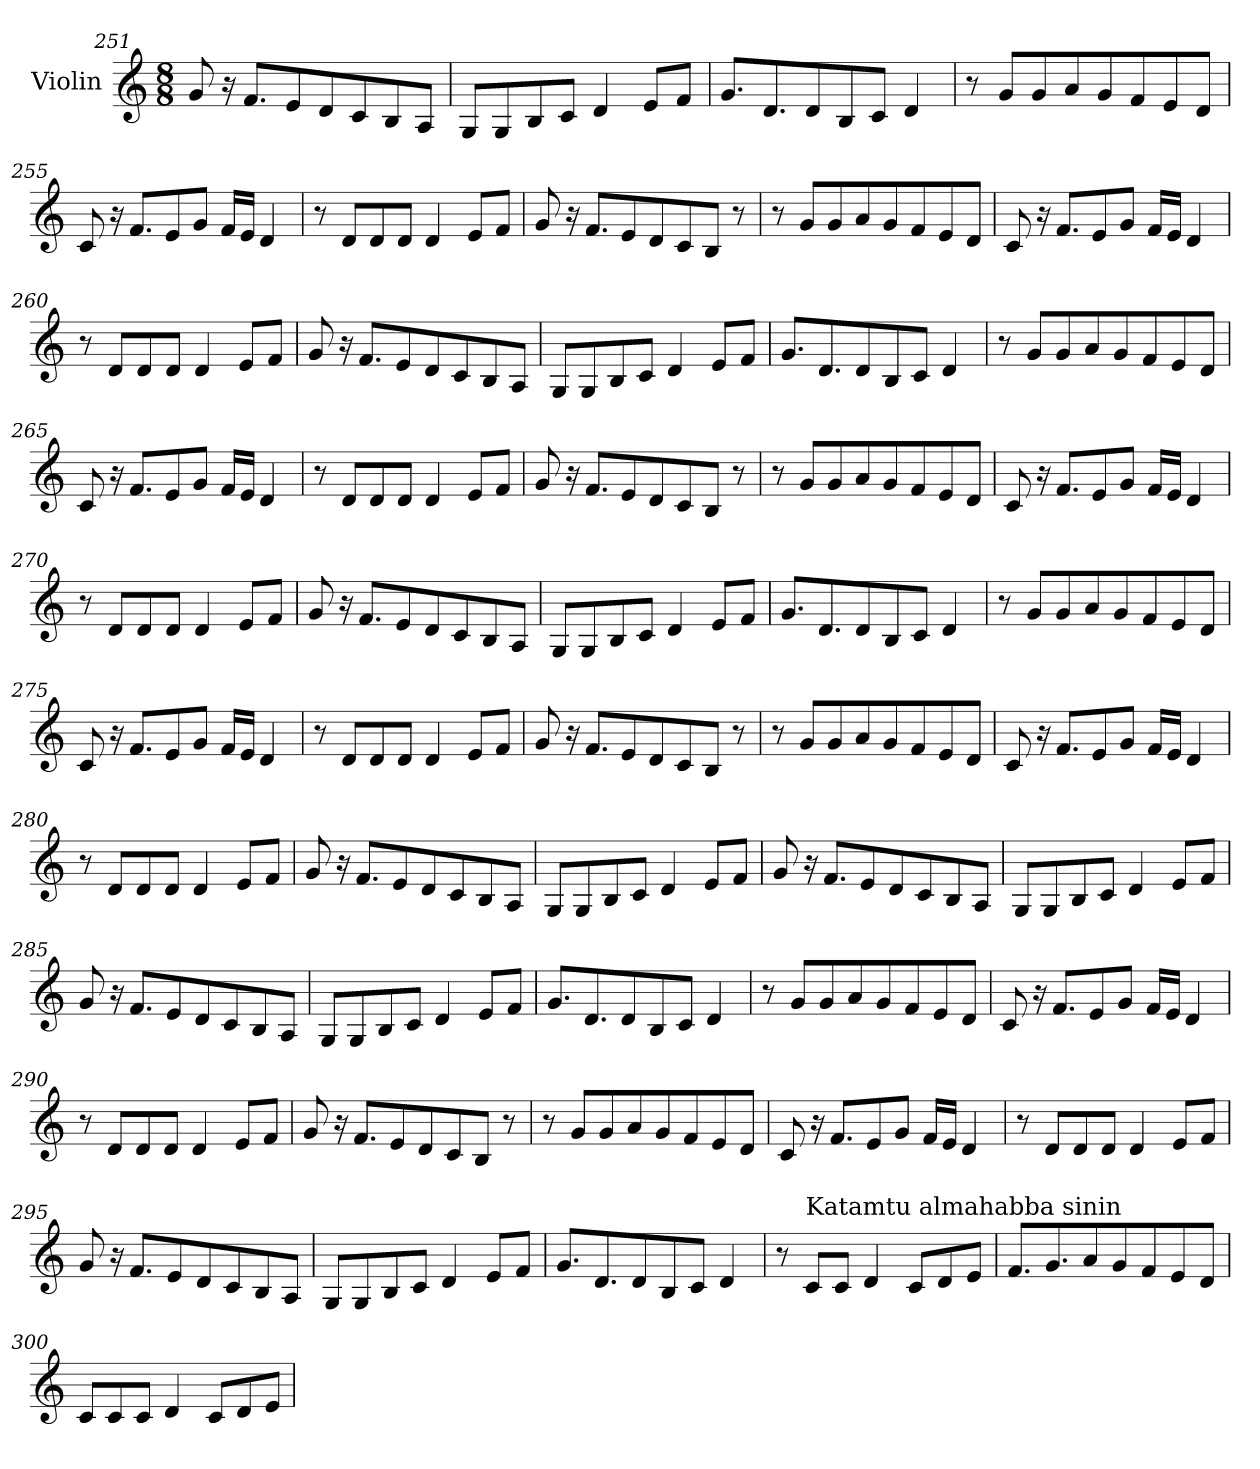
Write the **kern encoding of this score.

**kern
*part1
*staff1
*I"Violin
*clefG2
*k[]
*M8/8
=251
8g/
16r
8.f/L
8e/
8d/
8c/
8B/
8A/J
=252
8G/L
8G/
8B/
8c/J
4d/
8e/L
8f/J
!!LO:LB:g=z
=253
8.g/L
8.d/
8d/
8B/
8c/J
4d/
=254
8r
8g/L
8g/
8a/
8g/
8f/
8e/
8d/J
=255
8c/
16r
8.f/L
8e/
8g/J
16f/LL
16e/JJ
4d/
=256
8r
8d/L
8d/
8d/J
4d/
8e/L
8f/J
!!LO:LB:g=z
=257
8g/
16r
8.f/L
8e/
8d/
8c/
8B/J
8r
=258
8r
8g/L
8g/
8a/
8g/
8f/
8e/
8d/J
=259
8c/
16r
8.f/L
8e/
8g/J
16f/LL
16e/JJ
4d/
=260
8r
8d/L
8d/
8d/J
4d/
8e/L
8f/J
!!LO:LB:g=z
=261
8g/
16r
8.f/L
8e/
8d/
8c/
8B/
8A/J
=262
8G/L
8G/
8B/
8c/J
4d/
8e/L
8f/J
=263
8.g/L
8.d/
8d/
8B/
8c/J
4d/
=264
8r
8g/L
8g/
8a/
8g/
8f/
8e/
8d/J
!!LO:PB:g=z
=265
8c/
16r
8.f/L
8e/
8g/J
16f/LL
16e/JJ
4d/
=266
8r
8d/L
8d/
8d/J
4d/
8e/L
8f/J
=267
8g/
16r
8.f/L
8e/
8d/
8c/
8B/J
8r
=268
8r
8g/L
8g/
8a/
8g/
8f/
8e/
8d/J
!!LO:LB:g=z
=269
8c/
16r
8.f/L
8e/
8g/J
16f/LL
16e/JJ
4d/
=270
8r
8d/L
8d/
8d/J
4d/
8e/L
8f/J
=271
8g/
16r
8.f/L
8e/
8d/
8c/
8B/
8A/J
=272
8G/L
8G/
8B/
8c/J
4d/
8e/L
8f/J
!!LO:LB:g=z
=273
8.g/L
8.d/
8d/
8B/
8c/J
4d/
=274
8r
8g/L
8g/
8a/
8g/
8f/
8e/
8d/J
=275
8c/
16r
8.f/L
8e/
8g/J
16f/LL
16e/JJ
4d/
=276
8r
8d/L
8d/
8d/J
4d/
8e/L
8f/J
!!LO:LB:g=z
=277
8g/
16r
8.f/L
8e/
8d/
8c/
8B/J
8r
=278
8r
8g/L
8g/
8a/
8g/
8f/
8e/
8d/J
=279
8c/
16r
8.f/L
8e/
8g/J
16f/LL
16e/JJ
4d/
=280
8r
8d/L
8d/
8d/J
4d/
8e/L
8f/J
!!LO:LB:g=z
=281
8g/
16r
8.f/L
8e/
8d/
8c/
8B/
8A/J
=282
8G/L
8G/
8B/
8c/J
4d/
8e/L
8f/J
=283
8g/
16r
8.f/L
8e/
8d/
8c/
8B/
8A/J
=284
8G/L
8G/
8B/
8c/J
4d/
8e/L
8f/J
!!LO:LB:g=z
=285
8g/
16r
8.f/L
8e/
8d/
8c/
8B/
8A/J
=286
8G/L
8G/
8B/
8c/J
4d/
8e/L
8f/J
=287
8.g/L
8.d/
8d/
8B/
8c/J
4d/
=288
8r
8g/L
8g/
8a/
8g/
8f/
8e/
8d/J
!!LO:LB:g=z
=289
8c/
16r
8.f/L
8e/
8g/J
16f/LL
16e/JJ
4d/
=290
8r
8d/L
8d/
8d/J
4d/
8e/L
8f/J
=291
8g/
16r
8.f/L
8e/
8d/
8c/
8B/J
8r
=292
8r
8g/L
8g/
8a/
8g/
8f/
8e/
8d/J
!!LO:LB:g=z
=293
8c/
16r
8.f/L
8e/
8g/J
16f/LL
16e/JJ
4d/
=294
8r
8d/L
8d/
8d/J
4d/
8e/L
8f/J
=295
8g/
16r
8.f/L
8e/
8d/
8c/
8B/
8A/J
=296
8G/L
8G/
8B/
8c/J
4d/
8e/L
8f/J
!!LO:PB:g=z
=297
8.g/L
8.d/
8d/
8B/
8c/J
4d/
=298
*MM90
8r
!LO:TX:a:t=Katamtu almahabba sinin
8c/L
8c/J
4d/
8c/L
8d/
8e/J
=299
8.f/L
8.g/
8a/
8g/
8f/
8e/
8d/J
=300
8c/L
8c/
8c/J
4d/
8c/L
8d/
8e/J
=
*-
